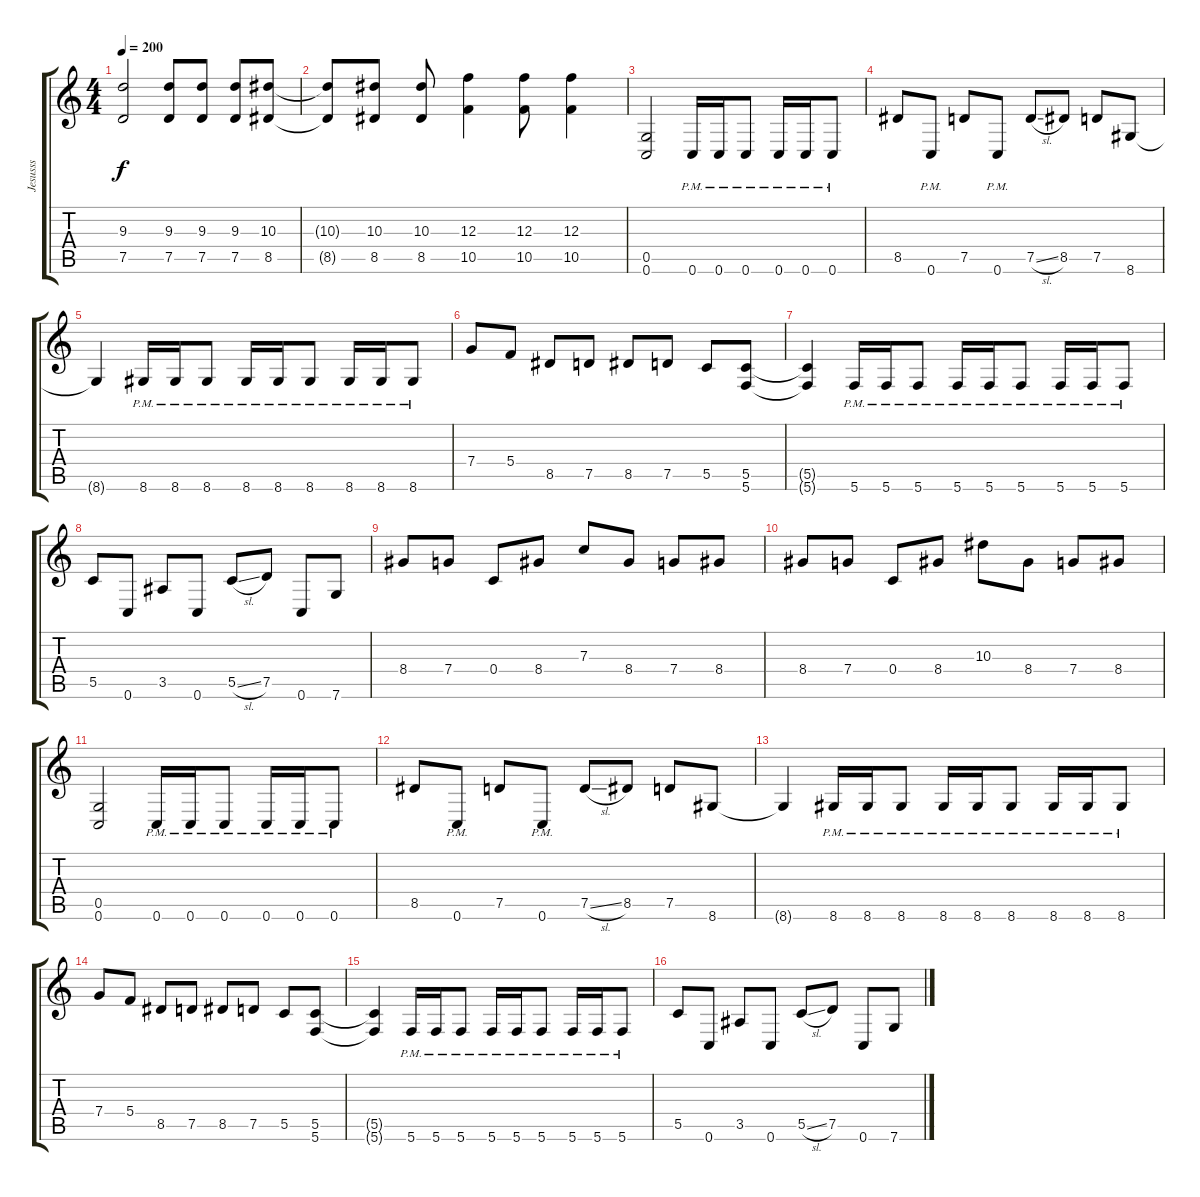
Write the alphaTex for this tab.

\track ("Jesusss" "Jesusss") {instrument distortionguitar}
\staff {score tabs}
\tuning (D4 A3 F3 C3 G2 C2) {hide}
\ts (4 4)
\tempo 200
\clef g2
\ks c
(9.3{t} 7.5{t}).2{dy f} (9.3 7.5).8 (9.3 7.5).8 (9.3 7.5).8 (10.3 8.5).8 |
(10.3{t} 8.5{t}).8 (10.3 8.5).8 (10.3 8.5).8 (12.3 10.5).4 (12.3 10.5).8 (12.3 10.5).4 |
(0.5 0.6).2 0.6{pm}.16 0.6{pm}.16 0.6{pm}.8 0.6{pm}.16 0.6{pm}.16 0.6{pm}.8 |
8.5.8 0.6{pm}.8 7.5.8 0.6{pm}.8 7.5{sl}.8 8.5.8 7.5.8 8.6.8 |
8.6{t}.4 8.6{pm}.16 8.6{pm}.16 8.6{pm}.8 8.6{pm}.16 8.6{pm}.16 8.6{pm}.8 8.6{pm}.16 8.6{pm}.16 8.6{pm}.8 |
7.4.8 5.4.8 8.5.8 7.5.8 8.5.8 7.5.8 5.5.8 (5.5 5.6).8 |
(5.5{t} 5.6{t}).4 5.6{pm}.16 5.6{pm}.16 5.6{pm}.8 5.6{pm}.16 5.6{pm}.16 5.6{pm}.8 5.6{pm}.16 5.6{pm}.16 5.6{pm}.8 |
5.5.8 0.6.8 3.5.8 0.6.8 5.5{sl}.8 7.5.8 0.6.8 7.6.8 |
8.4.8 7.4.8 0.4.8 8.4.8 7.3.8 8.4.8 7.4.8 8.4.8 |
8.4.8 7.4.8 0.4.8 8.4.8 10.3.8 8.4.8 7.4.8 8.4.8 |
(0.5 0.6).2 0.6{pm}.16 0.6{pm}.16 0.6{pm}.8 0.6{pm}.16 0.6{pm}.16 0.6{pm}.8 |
8.5.8 0.6{pm}.8 7.5.8 0.6{pm}.8 7.5{sl}.8 8.5.8 7.5.8 8.6.8 |
8.6{t}.4 8.6{pm}.16 8.6{pm}.16 8.6{pm}.8 8.6{pm}.16 8.6{pm}.16 8.6{pm}.8 8.6{pm}.16 8.6{pm}.16 8.6{pm}.8 |
7.4.8 5.4.8 8.5.8 7.5.8 8.5.8 7.5.8 5.5.8 (5.5 5.6).8 |
(5.5{t} 5.6{t}).4 5.6{pm}.16 5.6{pm}.16 5.6{pm}.8 5.6{pm}.16 5.6{pm}.16 5.6{pm}.8 5.6{pm}.16 5.6{pm}.16 5.6{pm}.8 |
5.5.8 0.6.8 3.5.8 0.6.8 5.5{sl}.8 7.5.8 0.6.8 7.6.8
